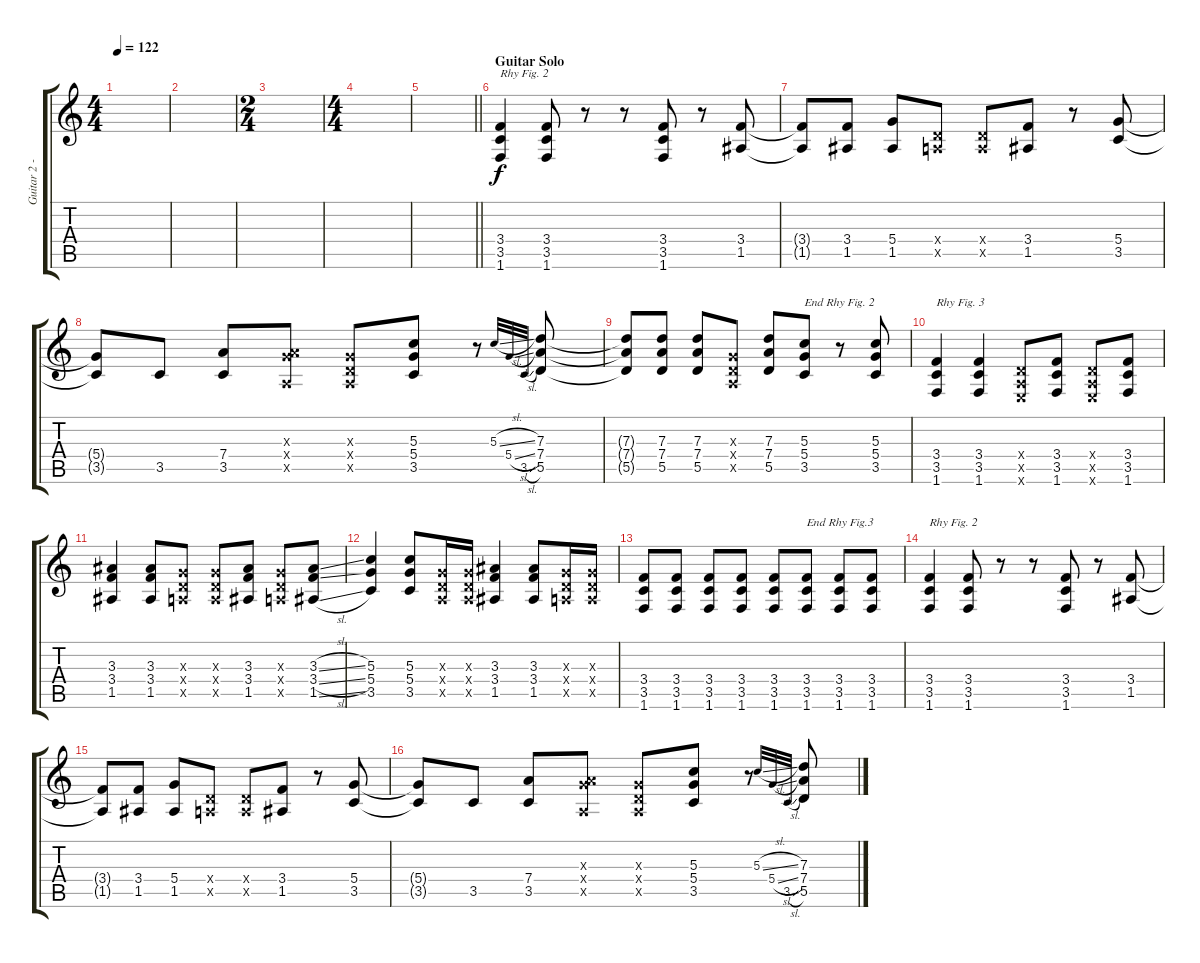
\track ("Guitar 2 - Main Rhythm" "Guitar 2 -") {instrument overdrivenguitar}
\staff {score tabs}
\tuning (E4 B3 G3 D3 A2 E2) {hide}
\ts (4 4)
\tempo 122
\clef g2
\ks c
|
|
\ts (2 4)
|
\ts (4 4)
|
\barLineRight lightlight
|
\section ("" "Guitar Solo")
(3.4 3.5 1.6).4{txt "Rhy Fig. 2"} (3.4 3.5 1.6).8 r.8 r.8 (3.4 3.5 1.6).8 r.8 (3.4 1.5).8 |
(3.4{t} 1.5{t}).8 (3.4 1.5).8 (5.4 1.5).8 (0.4{x} 0.5{x}).8 (0.4{x} 0.5{x}).8 (3.4 1.5).8 r.8 (5.4 3.5).8 |
(5.4{t} 3.5{t}).8 3.5.8 (7.4 3.5).8 (0.3{x} 7.4{x} 0.5{x}).8 (0.3{x} 0.4{x} 0.5{x}).8 (5.3 5.4 3.5).8 r.8 5.3{sl}.32{gr onbeat} 5.4{sl}.32{gr onbeat} 3.5{sl}.32{gr onbeat} (7.3 7.4 5.5).8 |
(7.3{t} 7.4{t} 5.5{t}).8 (7.3 7.4 5.5).8 (7.3 7.4 5.5).8 (0.3{x} 0.4{x} 0.5{x}).8 (7.3 7.4 5.5).8 (5.3 5.4 3.5).8{txt "End Rhy Fig. 2"} r.8 (5.3 5.4 3.5).8 |
(3.4 3.5 1.6).4{txt "Rhy Fig. 3"} (3.4 3.5 1.6).4 (0.4{x} 0.5{x} 0.6{x}).8 (3.4 3.5 1.6).8 (0.4{x} 0.5{x} 0.6{x}).8 (3.4 3.5 1.6).8 |
(3.3 3.4 1.5).4 (3.3 3.4 1.5).8 (0.3{x} 0.4{x} 0.5{x}).8 (0.3{x} 0.4{x} 0.5{x}).8 (3.3 3.4 1.5).8 (0.3{x} 0.4{x} 0.5{x}).8 (3.3{sl} 3.4{sl} 1.5{sl}).8 |
(5.3 5.4 3.5).4 (5.3 5.4 3.5).8 (0.3{x} 0.4{x} 0.5{x}).16 (0.3{x} 0.4{x} 0.5{x}).16 (3.3 3.4 1.5).4 (3.3 3.4 1.5).8 (0.3{x} 0.4{x} 0.5{x}).16 (0.3{x} 0.4{x} 0.5{x}).16 |
(3.4 3.5 1.6).8 (3.4 3.5 1.6).8 (3.4 3.5 1.6).8 (3.4 3.5 1.6).8 (3.4 3.5 1.6).8 (3.4 3.5 1.6).8{txt "End Rhy Fig.3"} (3.4 3.5 1.6).8 (3.4 3.5 1.6).8 |
(3.4 3.5 1.6).4{txt "Rhy Fig. 2"} (3.4 3.5 1.6).8 r.8 r.8 (3.4 3.5 1.6).8 r.8 (3.4 1.5).8 |
(3.4{t} 1.5{t}).8 (3.4 1.5).8 (5.4 1.5).8 (0.4{x} 0.5{x}).8 (0.4{x} 0.5{x}).8 (3.4 1.5).8 r.8 (5.4 3.5).8 |
(5.4{t} 3.5{t}).8 3.5.8 (7.4 3.5).8 (0.3{x} 7.4{x} 0.5{x}).8 (0.3{x} 0.4{x} 0.5{x}).8 (5.3 5.4 3.5).8 r.8 5.3{sl}.32{gr onbeat} 5.4{sl}.32{gr onbeat} 3.5{sl}.32{gr onbeat} (7.3 7.4 5.5).8
